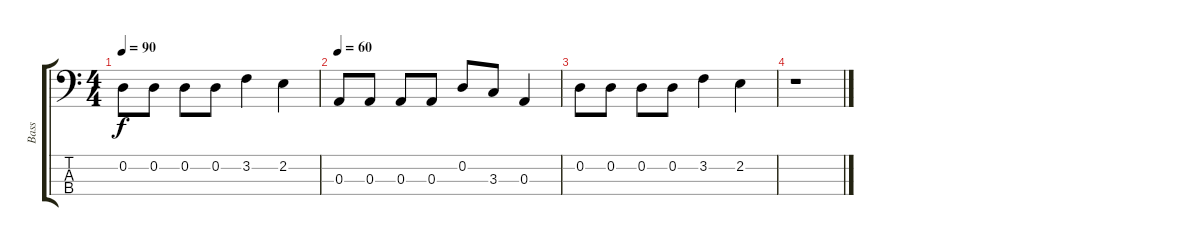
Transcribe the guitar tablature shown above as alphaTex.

\track ("Bass" "Bass") {instrument slapbass1}
\staff {score tabs}
\tuning (G2 D2 A1 E1) {hide}
\ts (4 4)
\tempo 90
\clef f4
\ks c
0.2.8{dy f} 0.2.8 0.2.8 0.2.8 3.2.4 2.2.4 |
\tempo 60
0.3.8 0.3.8 0.3.8 0.3.8 0.2.8 3.3.8 0.3.4 |
0.2.8 0.2.8 0.2.8 0.2.8 3.2.4 2.2.4 |
r.1
